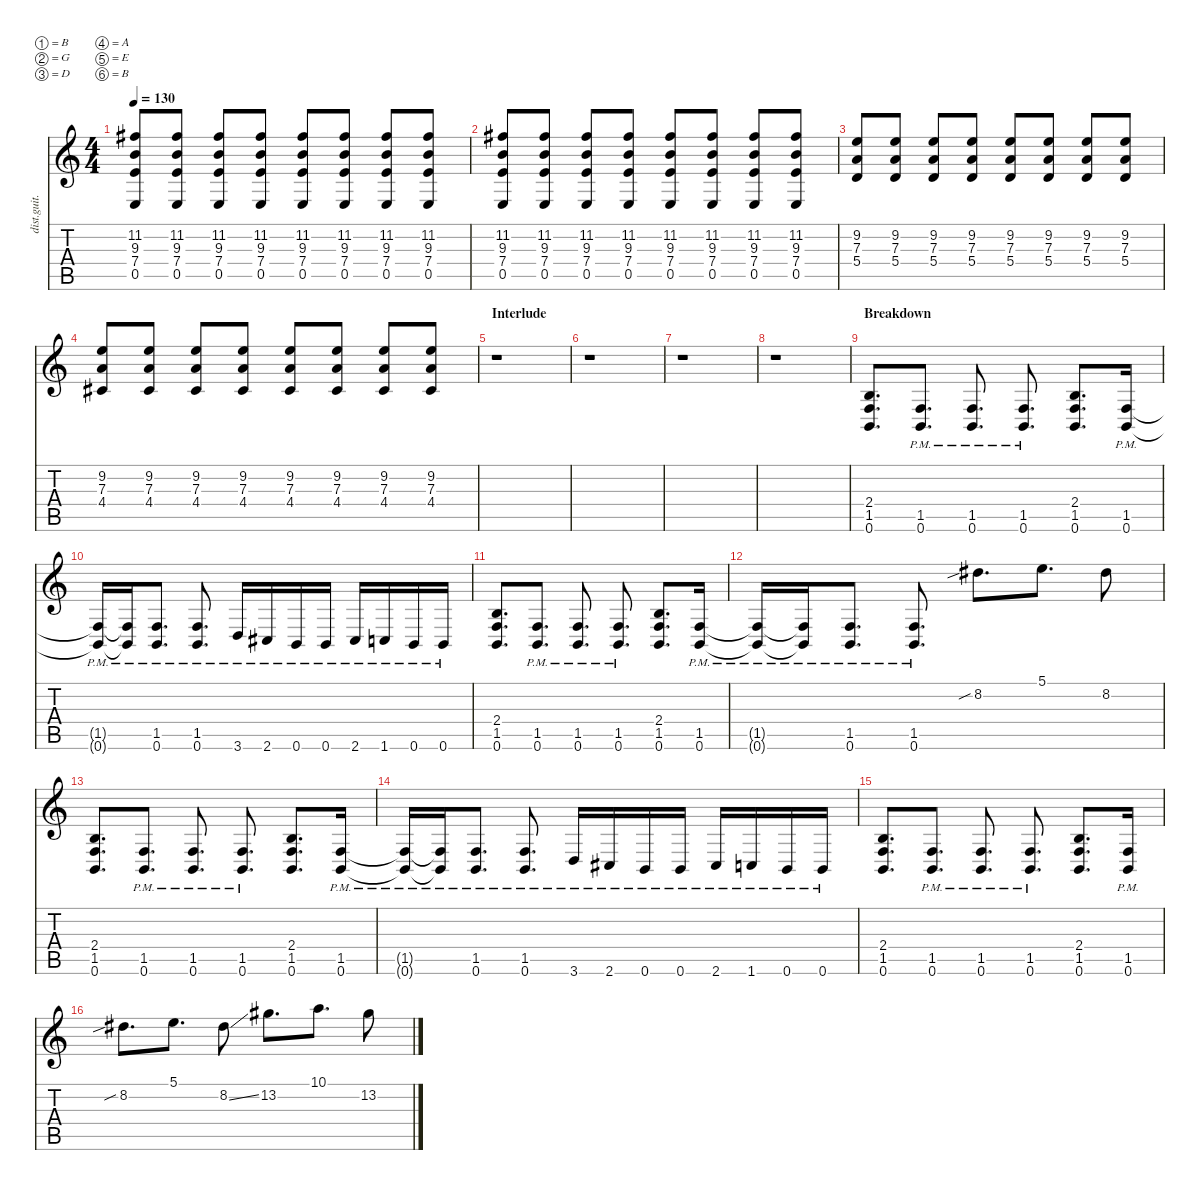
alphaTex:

\defaultSystemsLayout 4
\hideDynamics
\bracketExtendMode nobrackets
\track ("Distortion Guitar - Petr" "dist.guit.") {instrument distortionguitar}
\staff {score tabs}
\tuning (B3 G3 D3 A2 E2 B1)
\ts (4 4)
\tempo 130
\clef g2
\ks c
(0.5 7.4 9.3 11.2{acc #}).8{dy mf beam Up} (0.5 7.4 9.3 11.2{acc #}).8{beam Up} (0.5 7.4 9.3 11.2{acc #}).8{beam Up} (0.5 7.4 9.3 11.2{acc #}).8{beam Up} (0.5 7.4 9.3 11.2{acc #}).8{beam Up} (0.5 7.4 9.3 11.2{acc #}).8{beam Up} (0.5 7.4 9.3 11.2{acc #}).8{beam Up} (0.5 7.4 9.3 11.2{acc #}).8{beam Up} |
(0.5 7.4 9.3 11.2{acc #}).8{beam Up} (0.5 7.4 9.3 11.2{acc #}).8{beam Up} (0.5 7.4 9.3 11.2{acc #}).8{beam Up} (0.5 7.4 9.3 11.2{acc #}).8{beam Up} (0.5 7.4 9.3 11.2{acc #}).8{beam Up} (0.5 7.4 9.3 11.2{acc #}).8{beam Up} (0.5 7.4 9.3 11.2{acc #}).8{beam Up} (0.5 7.4 9.3 11.2{acc #}).8{beam Up} |
(5.4 7.3 9.2).8{beam Up} (5.4 7.3 9.2).8{beam Up} (5.4 7.3 9.2).8{beam Up} (5.4 7.3 9.2).8{beam Up} (5.4 7.3 9.2).8{beam Up} (5.4 7.3 9.2).8{beam Up} (5.4 7.3 9.2).8{beam Up} (5.4 7.3 9.2).8{beam Up} |
(4.4{acc #} 7.3 9.2).8{beam Up} (4.4{acc #} 7.3 9.2).8{beam Up} (4.4{acc #} 7.3 9.2).8{beam Up} (4.4{acc #} 7.3 9.2).8{beam Up} (4.4{acc #} 7.3 9.2).8{beam Up} (4.4{acc #} 7.3 9.2).8{beam Up} (4.4{acc #} 7.3 9.2).8{beam Up} (4.4{acc #} 7.3 9.2).8{beam Up} |
\section ("" "Interlude")
r.1{beam Down} |
r.1{beam Down} |
r.1{beam Down} |
r.1{beam Down} |
\section ("" "Breakdown")
(0.6 1.5 2.4).8{d beam Up} (0.6{pm} 1.5{pm}).8{d beam Up} (0.6{pm} 1.5{pm}).8{d beam Up} (0.6{pm} 1.5{pm}).8{d beam Up} (0.6 1.5 2.4).8{d beam Up} (0.6{pm} 1.5{pm}).16{beam Up} |
(0.6{pm t} 1.5{pm t}).16{beam Up} (0.6{pm t} 1.5{pm t}).16{beam Up} (0.6{pm} 1.5{pm}).8{d beam Up} (0.6{pm} 1.5{pm}).8{d beam Up} 3.6{pm}.16{beam Up} 2.6{pm acc #}.16{beam Up} 0.6{pm}.16{beam Up} 0.6{pm}.16{beam Up} 2.6{pm acc #}.16{beam Up} 1.6{pm}.16{beam Up} 0.6{pm}.16{beam Up} 0.6{pm}.16{beam Up} |
(0.6 1.5 2.4).8{d beam Up} (0.6{pm} 1.5{pm}).8{d beam Up} (0.6{pm} 1.5{pm}).8{d beam Up} (0.6{pm} 1.5{pm}).8{d beam Up} (0.6 1.5 2.4).8{d beam Up} (0.6{pm} 1.5{pm}).16{beam Up} |
(0.6{pm t} 1.5{pm t}).16{beam Up} (0.6{pm t} 1.5{pm t}).16{beam Up} (0.6{pm} 1.5{pm}).8{d beam Up} (0.6{pm} 1.5{pm}).8{d beam Up} 8.2{sib acc #}.8{d beam Down} 5.1.8{d beam Down} 8.2{acc #}.8{beam Down} |
(0.6 1.5 2.4).8{d beam Up} (0.6{pm} 1.5{pm}).8{d beam Up} (0.6{pm} 1.5{pm}).8{d beam Up} (0.6{pm} 1.5{pm}).8{d beam Up} (0.6 1.5 2.4).8{d beam Up} (0.6{pm} 1.5{pm}).16{beam Up} |
(0.6{pm t} 1.5{pm t}).16{beam Up} (0.6{pm t} 1.5{pm t}).16{beam Up} (0.6{pm} 1.5{pm}).8{d beam Up} (0.6{pm} 1.5{pm}).8{d beam Up} 3.6{pm}.16{beam Up} 2.6{pm acc #}.16{beam Up} 0.6{pm}.16{beam Up} 0.6{pm}.16{beam Up} 2.6{pm acc #}.16{beam Up} 1.6{pm}.16{beam Up} 0.6{pm}.16{beam Up} 0.6{pm}.16{beam Up} |
(0.6 1.5 2.4).8{d beam Up} (0.6{pm} 1.5{pm}).8{d beam Up} (0.6{pm} 1.5{pm}).8{d beam Up} (0.6{pm} 1.5{pm}).8{d beam Up} (0.6 1.5 2.4).8{d beam Up} (0.6{pm} 1.5{pm}).16{beam Up} |
8.2{sib acc #}.8{d beam Down} 5.1.8{d beam Down} 8.2{ss acc #}.8{beam Down} 13.2{acc #}.8{d beam Down} 10.1.8{d beam Down} 13.2{acc #}.8{beam Down}
